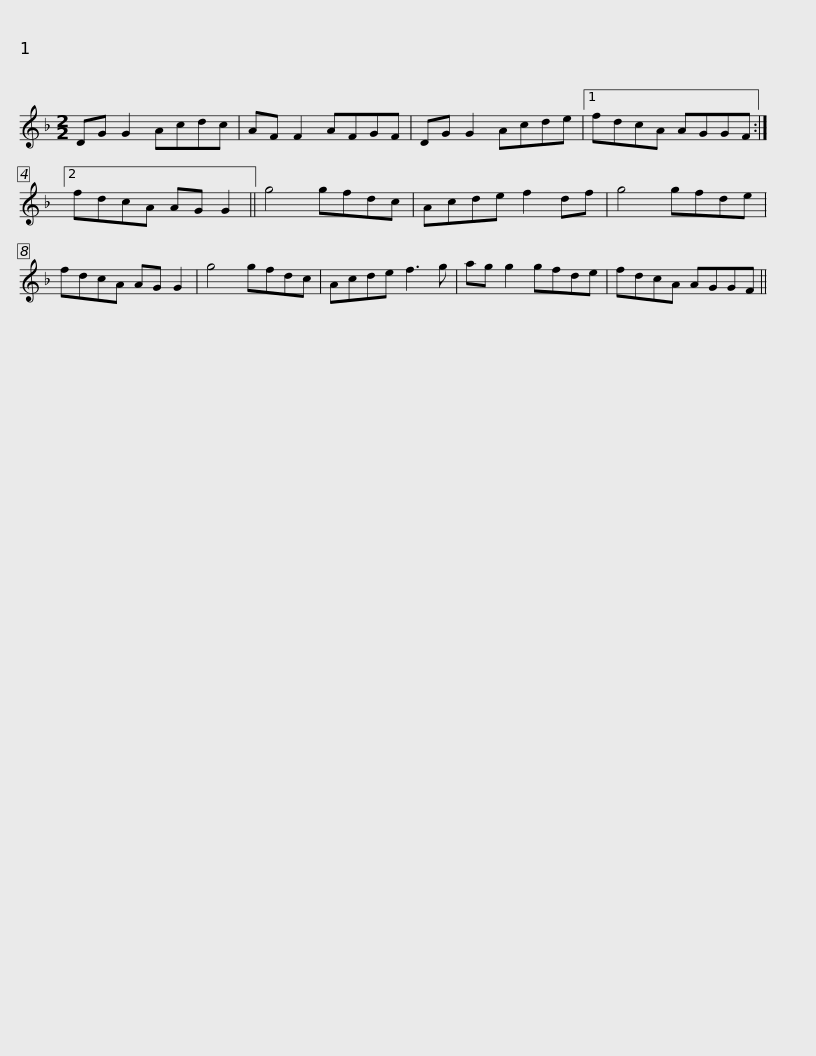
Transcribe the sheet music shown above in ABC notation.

X:1
L:1/8
M:2/2
I:linebreak $
K:F
V:1 treble
V:1
 DG G2 Acdc | AF F2 AFGF | DG G2 Acde |1 fdcA AGGF :|2 fdcA AG G2 || %5
 g4 gfdc |$ Acde f2 df | g4 gfde | fdcA AG G2 | g4 gfdc | %10
 Acde f3 g | ag g2 gfde |$ fdcA AGGF || %13
